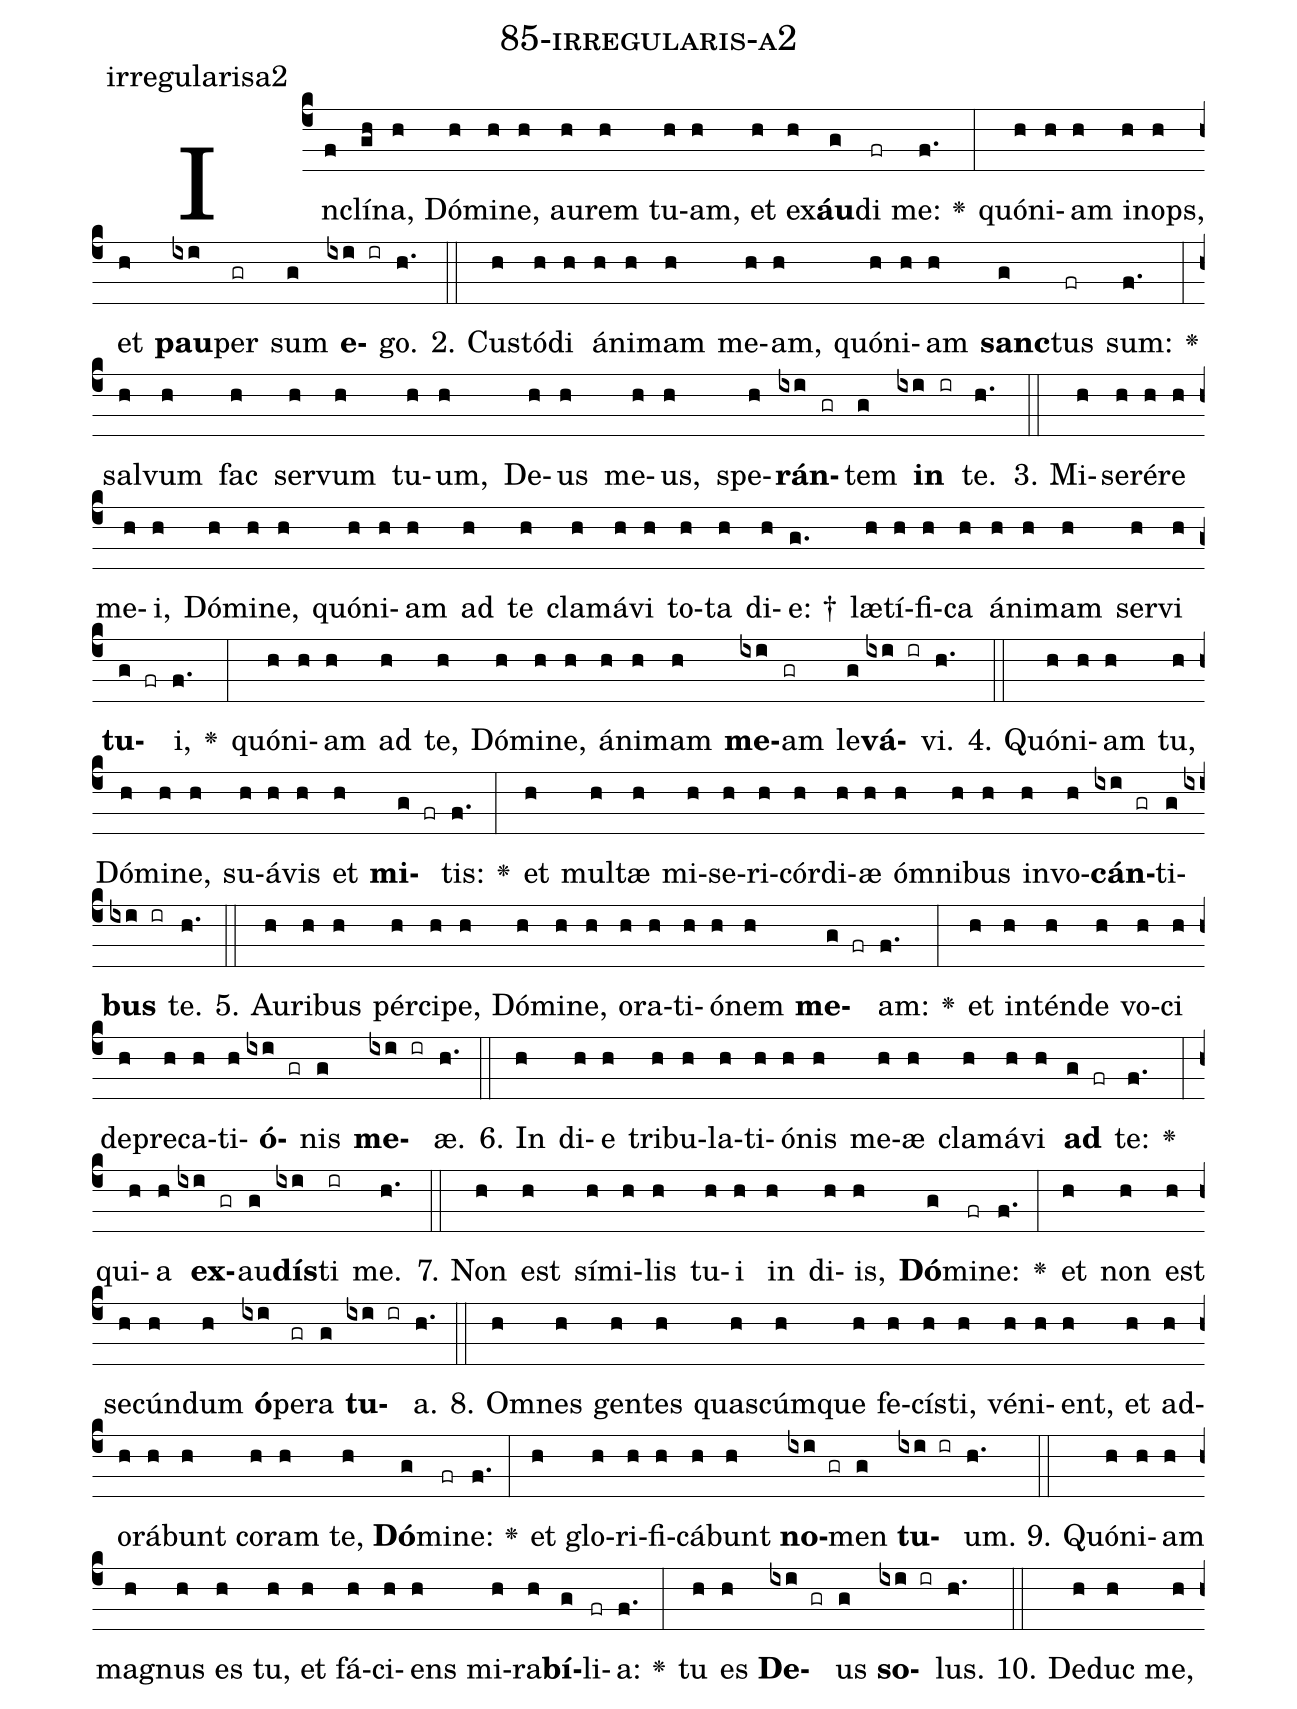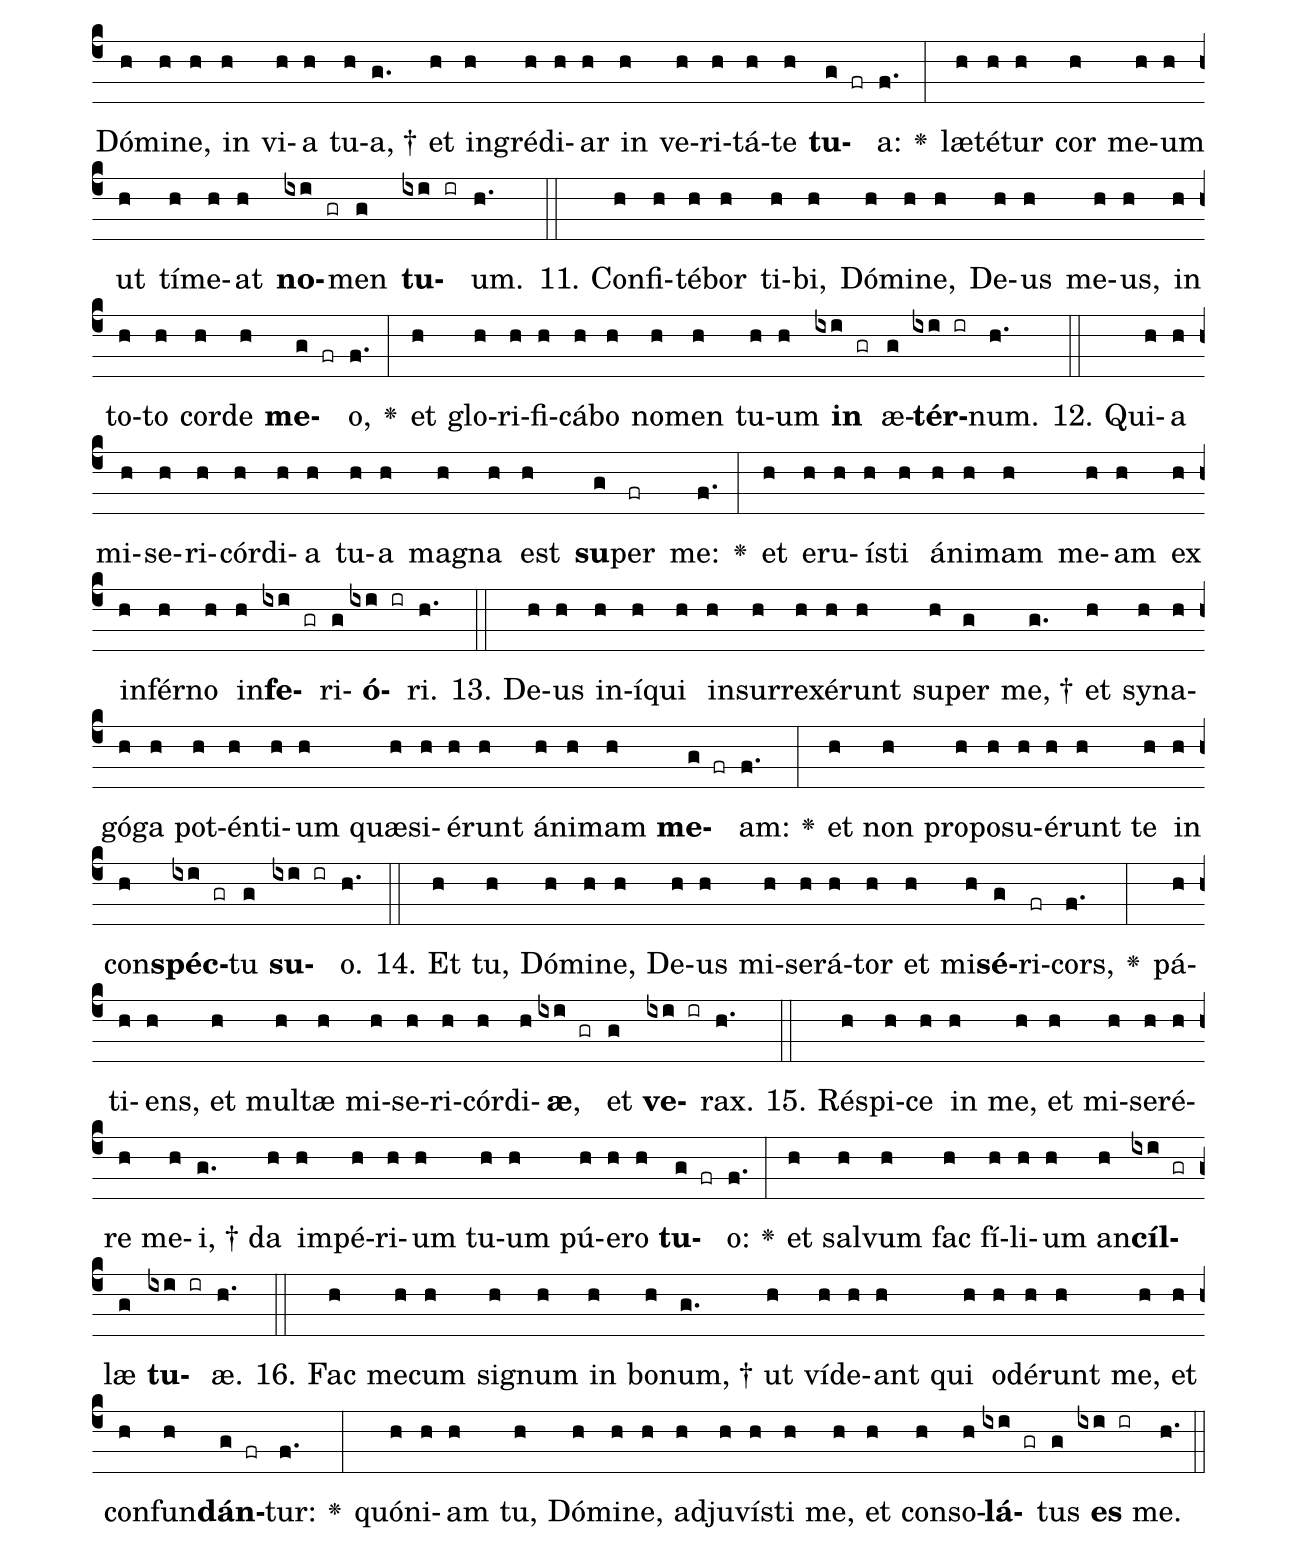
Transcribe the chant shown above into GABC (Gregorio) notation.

name: 85-irregularis-a2;
annotation: irregularisa2;
%%
(c4)In(f)clí(gh)na,(h) Dó(h)mi(h)ne,(h) au(h)rem(h) tu(h)am,(h) et(h) ex(h)<b>áu</b>(g)di(fr) me:(f.) <v>\greheightstar</v>(:) quón(h)i(h)am(h) in(h)ops,(h) et(h) <b>pau</b>(ixi)per(gr) sum(g) <b>e</b>(ixi ir)go.(h.) (::)
2. Cus(h)tó(h)di(h) á(h)ni(h)mam(h) me(h)am,(h) quón(h)i(h)am(h) <b>sanc</b>(g)tus(fr) sum:(f.) <v>\greheightstar</v>(:) sal(h)vum(h) fac(h) ser(h)vum(h) tu(h)um,(h) De(h)us(h) me(h)us,(h) spe(h)<b>rán</b>(ixi gr)tem(g) <b>in</b>(ixi ir) te.(h.) (::)
3. Mi(h)se(h)ré(h)re(h) me(h)i,(h) Dó(h)mi(h)ne,(h) quón(h)i(h)am(h) ad(h) te(h) cla(h)má(h)vi(h) to(h)ta(h) di(h)e: †(g.) læ(h)tí(h)fi(h)ca(h) á(h)ni(h)mam(h) ser(h)vi(h) <b>tu</b>(g fr)i,(f.) <v>\greheightstar</v>(:) quón(h)i(h)am(h) ad(h) te,(h) Dó(h)mi(h)ne,(h) á(h)ni(h)mam(h) <b>me</b>(ixi)am(gr) le(g)<b>vá</b>(ixi ir)vi.(h.) (::)
4. Quón(h)i(h)am(h) tu,(h) Dó(h)mi(h)ne,(h) su(h)á(h)vis(h) et(h) <b>mi</b>(g fr)tis:(f.) <v>\greheightstar</v>(:) et(h) mul(h)tæ(h) mi(h)se(h)ri(h)cór(h)di(h)æ(h) óm(h)ni(h)bus(h) in(h)vo(h)<b>cán</b>(ixi gr)ti(g)<b>bus</b>(ixi ir) te.(h.) (::)
5. Au(h)ri(h)bus(h) pér(h)ci(h)pe,(h) Dó(h)mi(h)ne,(h) o(h)ra(h)ti(h)ó(h)nem(h) <b>me</b>(g fr)am:(f.) <v>\greheightstar</v>(:) et(h) in(h)tén(h)de(h) vo(h)ci(h) de(h)pre(h)ca(h)ti(h)<b>ó</b>(ixi gr)nis(g) <b>me</b>(ixi ir)æ.(h.) (::)
6. In(h) di(h)e(h) tri(h)bu(h)la(h)ti(h)ó(h)nis(h) me(h)æ(h) cla(h)má(h)vi(h) <b>ad</b>(g fr) te:(f.) <v>\greheightstar</v>(:) qui(h)a(h) <b>ex</b>(ixi gr)au(g)<b>dís</b>(ixi)ti(ir) me.(h.) (::)
7. Non(h) est(h) sí(h)mi(h)lis(h) tu(h)i(h) in(h) di(h)is,(h) <b>Dó</b>(g)mi(fr)ne:(f.) <v>\greheightstar</v>(:) et(h) non(h) est(h) se(h)cún(h)dum(h) <b>ó</b>(ixi)pe(gr)ra(g) <b>tu</b>(ixi ir)a.(h.) (::)
8. Om(h)nes(h) gen(h)tes(h) quas(h)cúm(h)que(h) fe(h)cís(h)ti,(h) vé(h)ni(h)ent,(h) et(h) ad(h)o(h)rá(h)bunt(h) co(h)ram(h) te,(h) <b>Dó</b>(g)mi(fr)ne:(f.) <v>\greheightstar</v>(:) et(h) glo(h)ri(h)fi(h)cá(h)bunt(h) <b>no</b>(ixi gr)men(g) <b>tu</b>(ixi ir)um.(h.) (::)
9. Quón(h)i(h)am(h) ma(h)gnus(h) es(h) tu,(h) et(h) fá(h)ci(h)ens(h) mi(h)ra(h)<b>bí</b>(g)li(fr)a:(f.) <v>\greheightstar</v>(:) tu(h) es(h) <b>De</b>(ixi gr)us(g) <b>so</b>(ixi ir)lus.(h.) (::)
10. De(h)duc(h) me,(h) Dó(h)mi(h)ne,(h) in(h) vi(h)a(h) tu(h)a, †(g.) et(h) in(h)gré(h)di(h)ar(h) in(h) ve(h)ri(h)tá(h)te(h) <b>tu</b>(g fr)a:(f.) <v>\greheightstar</v>(:) læ(h)té(h)tur(h) cor(h) me(h)um(h) ut(h) tí(h)me(h)at(h) <b>no</b>(ixi gr)men(g) <b>tu</b>(ixi ir)um.(h.) (::)
11. Con(h)fi(h)té(h)bor(h) ti(h)bi,(h) Dó(h)mi(h)ne,(h) De(h)us(h) me(h)us,(h) in(h) to(h)to(h) cor(h)de(h) <b>me</b>(g fr)o,(f.) <v>\greheightstar</v>(:) et(h) glo(h)ri(h)fi(h)cá(h)bo(h) no(h)men(h) tu(h)um(h) <b>in</b>(ixi gr) æ(g)<b>tér</b>(ixi ir)num.(h.) (::)
12. Qui(h)a(h) mi(h)se(h)ri(h)cór(h)di(h)a(h) tu(h)a(h) ma(h)gna(h) est(h) <b>su</b>(g)per(fr) me:(f.) <v>\greheightstar</v>(:) et(h) e(h)ru(h)ís(h)ti(h) á(h)ni(h)mam(h) me(h)am(h) ex(h) in(h)fér(h)no(h) in(h)<b>fe</b>(ixi gr)ri(g)<b>ó</b>(ixi ir)ri.(h.) (::)
13. De(h)us(h) in(h)í(h)qui(h) in(h)sur(h)re(h)xé(h)runt(h) su(h)per(g) me, †(g.) et(h) sy(h)na(h)gó(h)ga(h) pot(h)én(h)ti(h)um(h) quæ(h)si(h)é(h)runt(h) á(h)ni(h)mam(h) <b>me</b>(g fr)am:(f.) <v>\greheightstar</v>(:) et(h) non(h) pro(h)po(h)su(h)é(h)runt(h) te(h) in(h) con(h)<b>spéc</b>(ixi gr)tu(g) <b>su</b>(ixi ir)o.(h.) (::)
14. Et(h) tu,(h) Dó(h)mi(h)ne,(h) De(h)us(h) mi(h)se(h)rá(h)tor(h) et(h) mi(h)<b>sé</b>(g)ri(fr)cors,(f.) <v>\greheightstar</v>(:) pá(h)ti(h)ens,(h) et(h) mul(h)tæ(h) mi(h)se(h)ri(h)cór(h)di(h)<b>æ</b>,(ixi gr) et(g) <b>ve</b>(ixi ir)rax.(h.) (::)
15. Ré(h)spi(h)ce(h) in(h) me,(h) et(h) mi(h)se(h)ré(h)re(h) me(h)i, †(g.) da(h) im(h)pé(h)ri(h)um(h) tu(h)um(h) pú(h)e(h)ro(h) <b>tu</b>(g fr)o:(f.) <v>\greheightstar</v>(:) et(h) sal(h)vum(h) fac(h) fí(h)li(h)um(h) an(h)<b>cíl</b>(ixi gr)læ(g) <b>tu</b>(ixi ir)æ.(h.) (::)
16. Fac(h) me(h)cum(h) si(h)gnum(h) in(h) bo(h)num, †(g.) ut(h) ví(h)de(h)ant(h) qui(h) o(h)dé(h)runt(h) me,(h) et(h) con(h)fun(h)<b>dán</b>(g fr)tur:(f.) <v>\greheightstar</v>(:) quón(h)i(h)am(h) tu,(h) Dó(h)mi(h)ne,(h) ad(h)ju(h)vís(h)ti(h) me,(h) et(h) con(h)so(h)<b>lá</b>(ixi gr)tus(g) <b>es</b>(ixi ir) me.(h.) (::)
